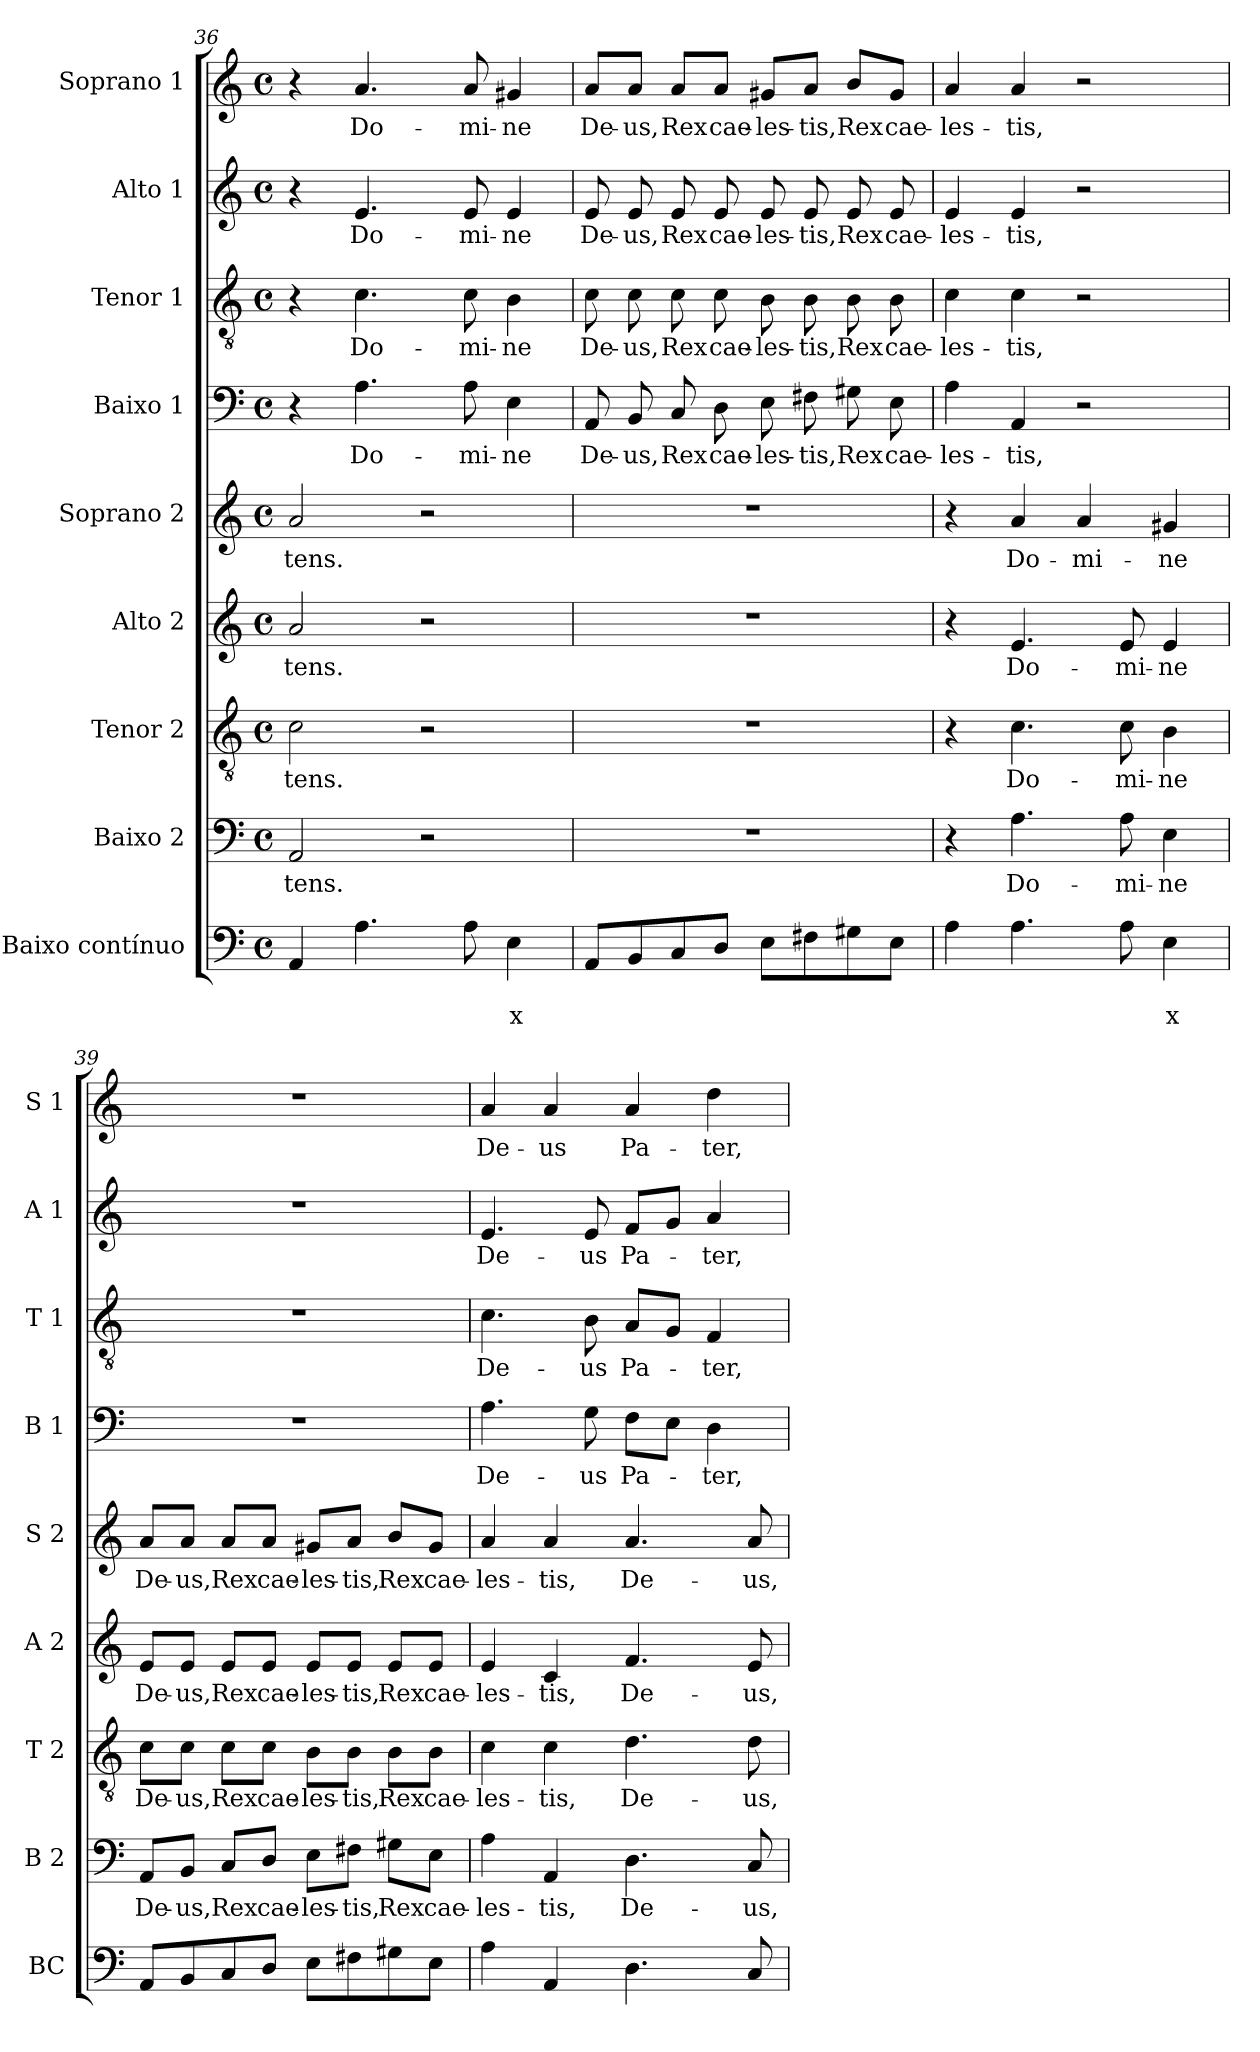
**kern	**text	**text	**kern	**text	**kern	**text	**kern	**text	**kern	**text	**kern	**text	**kern	**text	**kern	**text	**kern	**text
*part9	*part9	*part9	*part8	*part8	*part7	*part7	*part6	*part6	*part5	*part5	*part4	*part4	*part3	*part3	*part2	*part2	*part1	*part1
*staff9	*staff9	*staff9	*staff8	*staff8	*staff7	*staff7	*staff6	*staff6	*staff5	*staff5	*staff4	*staff4	*staff3	*staff3	*staff2	*staff2	*staff1	*staff1
*I"Baixo contínuo	*	*	*I"Baixo 2	*	*I"Tenor 2	*	*I"Alto 2	*	*I"Soprano 2	*	*I"Baixo 1	*	*I"Tenor 1	*	*I"Alto 1	*	*I"Soprano 1	*
*I'BC	*	*	*I'B 2	*	*I'T 2	*	*I'A 2	*	*I'S 2	*	*I'B 1	*	*I'T 1	*	*I'A 1	*	*I'S 1	*
!!LO:PB:g=z
*clefF4	*	*	*clefF4	*	*clefGv2	*	*clefG2	*	*clefG2	*	*clefF4	*	*clefGv2	*	*clefG2	*	*clefG2	*
*k[]	*	*	*k[]	*	*k[]	*	*k[]	*	*k[]	*	*k[]	*	*k[]	*	*k[]	*	*k[]	*
*C:	*	*	*C:	*	*C:	*	*C:	*	*C:	*	*C:	*	*C:	*	*C:	*	*C:	*
*M4/4	*	*	*M4/4	*	*M4/4	*	*M4/4	*	*M4/4	*	*M4/4	*	*M4/4	*	*M4/4	*	*M4/4	*
*met(c)	*	*	*met(c)	*	*met(c)	*	*met(c)	*	*met(c)	*	*met(c)	*	*met(c)	*	*met(c)	*	*met(c)	*
=36	=36	=36	=36	=36	=36	=36	=36	=36	=36	=36	=36	=36	=36	=36	=36	=36	=36	=36
!	!	!	!	!LO:LY:b	!	!LO:LY:b	!	!LO:LY:b	!	!LO:LY:b	!	!	!	!	!	!	!	!
4AA/	.	.	2AA/	-tens.	2c\	-tens.	2a/	-tens.	2a/	-tens.	4r	.	4r	.	4r	.	4r	.
!	!	!	!	!	!	!	!	!	!	!	!	!LO:LY:b	!	!LO:LY:b	!	!LO:LY:b	!	!LO:LY:b
4.A\	.	.	.	.	.	.	.	.	.	.	4.A\	Do-	4.c\	Do-	4.e/	Do-	4.a/	Do-
.	.	.	2r	.	2r	.	2r	.	2r	.	.	.	.	.	.	.	.	.
!	!	!	!	!	!	!	!	!	!	!	!	!LO:LY:b	!	!LO:LY:b	!	!LO:LY:b	!	!LO:LY:b
8A\	.	.	.	.	.	.	.	.	.	.	8A\	-mi-	8c\	-mi-	8e/	-mi-	8a/	-mi-
!	!	!LO:LY:b	!	!	!	!	!	!	!	!	!	!LO:LY:b	!	!LO:LY:b	!	!LO:LY:b	!	!LO:LY:b
4E\	.	x	.	.	.	.	.	.	.	.	4E\	-ne	4B\	-ne	4e/	-ne	4g#X/	-ne
=37	=37	=37	=37	=37	=37	=37	=37	=37	=37	=37	=37	=37	=37	=37	=37	=37	=37	=37
!	!	!	!	!	!	!	!	!	!	!	!	!LO:LY:b	!	!LO:LY:b	!	!LO:LY:b	!	!LO:LY:b
8AA/L	.	.	1r	.	1r	.	1r	.	1r	.	8AA/	De-	8c\	De-	8e/	De-	8a/L	De-
!	!	!	!	!	!	!	!	!	!	!	!	!LO:LY:b	!	!LO:LY:b	!	!LO:LY:b	!	!LO:LY:b
8BB/	.	.	.	.	.	.	.	.	.	.	8BB/	-us,	8c\	-us,	8e/	-us,	8a/J	-us,
!	!	!	!	!	!	!	!	!	!	!	!	!LO:LY:b	!	!LO:LY:b	!	!LO:LY:b	!	!LO:LY:b
8C/	.	.	.	.	.	.	.	.	.	.	8C/	Rex	8c\	Rex	8e/	Rex	8a/L	Rex
!	!	!	!	!	!	!	!	!	!	!	!	!LO:LY:b	!	!LO:LY:b	!	!LO:LY:b	!	!LO:LY:b
8D/J	.	.	.	.	.	.	.	.	.	.	8D\	cae-	8c\	cae-	8e/	cae-	8a/J	cae-
!	!	!	!	!	!	!	!	!	!	!	!	!LO:LY:b	!	!LO:LY:b	!	!LO:LY:b	!	!LO:LY:b
8E\L	.	.	.	.	.	.	.	.	.	.	8E\	-les-	8B\	-les-	8e/	-les-	8g#X/L	-les-
!	!	!	!	!	!	!	!	!	!	!	!	!LO:LY:b	!	!LO:LY:b	!	!LO:LY:b	!	!LO:LY:b
8F#X\	.	.	.	.	.	.	.	.	.	.	8F#X\	-tis,	8B\	-tis,	8e/	-tis,	8a/J	-tis,
!	!	!	!	!	!	!	!	!	!	!	!	!LO:LY:b	!	!LO:LY:b	!	!LO:LY:b	!	!LO:LY:b
8G#X\	.	.	.	.	.	.	.	.	.	.	8G#X\	Rex	8B\	Rex	8e/	Rex	8b/L	Rex
!	!	!	!	!	!	!	!	!	!	!	!	!LO:LY:b	!	!LO:LY:b	!	!LO:LY:b	!	!LO:LY:b
8E\J	.	.	.	.	.	.	.	.	.	.	8E\	cae-	8B\	cae-	8e/	cae-	8g#/J	cae-
=38	=38	=38	=38	=38	=38	=38	=38	=38	=38	=38	=38	=38	=38	=38	=38	=38	=38	=38
!	!	!	!	!	!	!	!	!	!	!	!	!LO:LY:b	!	!LO:LY:b	!	!LO:LY:b	!	!LO:LY:b
4A\	.	.	4r	.	4r	.	4r	.	4r	.	4A\	-les-	4c\	-les-	4e/	-les-	4a/	-les-
!	!	!	!	!LO:LY:b	!	!LO:LY:b	!	!LO:LY:b	!	!LO:LY:b	!	!LO:LY:b	!	!LO:LY:b	!	!LO:LY:b	!	!LO:LY:b
4.A\	.	.	4.A\	Do-	4.c\	Do-	4.e/	Do-	4a/	Do-	4AA/	-tis,	4c\	-tis,	4e/	-tis,	4a/	-tis,
!	!	!	!	!	!	!	!	!	!	!LO:LY:b	!	!	!	!	!	!	!	!
.	.	.	.	.	.	.	.	.	4a/	-mi-	2r	.	2r	.	2r	.	2r	.
!	!	!	!	!LO:LY:b	!	!LO:LY:b	!	!LO:LY:b	!	!	!	!	!	!	!	!	!	!
8A\	.	.	8A\	-mi-	8c\	-mi-	8e/	-mi-	.	.	.	.	.	.	.	.	.	.
!	!	!LO:LY:b	!	!LO:LY:b	!	!LO:LY:b	!	!LO:LY:b	!	!LO:LY:b	!	!	!	!	!	!	!	!
4E\	.	x	4E\	-ne	4B\	-ne	4e/	-ne	4g#X/	-ne	.	.	.	.	.	.	.	.
=39	=39	=39	=39	=39	=39	=39	=39	=39	=39	=39	=39	=39	=39	=39	=39	=39	=39	=39
!	!	!	!	!LO:LY:b	!	!LO:LY:b	!	!LO:LY:b	!	!LO:LY:b	!	!	!	!	!	!	!	!
8AA/L	.	.	8AA/L	De-	8c\L	De-	8e/L	De-	8a/L	De-	1r	.	1r	.	1r	.	1r	.
!	!	!	!	!LO:LY:b	!	!LO:LY:b	!	!LO:LY:b	!	!LO:LY:b	!	!	!	!	!	!	!	!
8BB/	.	.	8BB/J	-us,	8c\J	-us,	8e/J	-us,	8a/J	-us,	.	.	.	.	.	.	.	.
!	!	!	!	!LO:LY:b	!	!LO:LY:b	!	!LO:LY:b	!	!LO:LY:b	!	!	!	!	!	!	!	!
8C/	.	.	8C/L	Rex	8c\L	Rex	8e/L	Rex	8a/L	Rex	.	.	.	.	.	.	.	.
!	!	!	!	!LO:LY:b	!	!LO:LY:b	!	!LO:LY:b	!	!LO:LY:b	!	!	!	!	!	!	!	!
8D/J	.	.	8D/J	cae-	8c\J	cae-	8e/J	cae-	8a/J	cae-	.	.	.	.	.	.	.	.
!	!	!	!	!LO:LY:b	!	!LO:LY:b	!	!LO:LY:b	!	!LO:LY:b	!	!	!	!	!	!	!	!
8E\L	.	.	8E\L	-les-	8B\L	-les-	8e/L	-les-	8g#X/L	-les-	.	.	.	.	.	.	.	.
!	!	!	!	!LO:LY:b	!	!LO:LY:b	!	!LO:LY:b	!	!LO:LY:b	!	!	!	!	!	!	!	!
8F#X\	.	.	8F#X\J	-tis,	8B\J	-tis,	8e/J	-tis,	8a/J	-tis,	.	.	.	.	.	.	.	.
!	!	!	!	!LO:LY:b	!	!LO:LY:b	!	!LO:LY:b	!	!LO:LY:b	!	!	!	!	!	!	!	!
8G#X\	.	.	8G#X\L	Rex	8B\L	Rex	8e/L	Rex	8b/L	Rex	.	.	.	.	.	.	.	.
!	!	!	!	!LO:LY:b	!	!LO:LY:b	!	!LO:LY:b	!	!LO:LY:b	!	!	!	!	!	!	!	!
8E\J	.	.	8E\J	cae-	8B\J	cae-	8e/J	cae-	8g#/J	cae-	.	.	.	.	.	.	.	.
!!LO:PB:g=z
=40	=40	=40	=40	=40	=40	=40	=40	=40	=40	=40	=40	=40	=40	=40	=40	=40	=40	=40
!	!	!	!	!LO:LY:b	!	!LO:LY:b	!	!LO:LY:b	!	!LO:LY:b	!	!LO:LY:b	!	!LO:LY:b	!	!LO:LY:b	!	!LO:LY:b
4A\	.	.	4A\	-les-	4c\	-les-	4e/	-les-	4a/	-les-	4.A\	De-	4.c\	De-	4.e/	De-	4a/	De-
!	!	!	!	!LO:LY:b	!	!LO:LY:b	!	!LO:LY:b	!	!LO:LY:b	!	!	!	!	!	!	!	!LO:LY:b
4AA/	.	.	4AA/	-tis,	4c\	-tis,	4c/	-tis,	4a/	-tis,	.	.	.	.	.	.	4a/	-us
!	!	!	!	!	!	!	!	!	!	!	!	!LO:LY:b	!	!LO:LY:b	!	!LO:LY:b	!	!
.	.	.	.	.	.	.	.	.	.	.	8G\	-us	8B\	-us	8e/	-us	.	.
!	!	!	!	!LO:LY:b	!	!LO:LY:b	!	!LO:LY:b	!	!LO:LY:b	!	!LO:LY:b	!	!LO:LY:b	!	!LO:LY:b	!	!LO:LY:b
4.D\	.	.	4.D\	De-	4.d\	De-	4.f/	De-	4.a/	De-	8F\L	Pa-	8A/L	Pa-	8f/L	Pa-	4a/	Pa-
.	.	.	.	.	.	.	.	.	.	.	8E\J	.	8G/J	.	8g/J	.	.	.
!	!	!	!	!	!	!	!	!	!	!	!	!LO:LY:b	!	!LO:LY:b	!	!LO:LY:b	!	!LO:LY:b
.	.	.	.	.	.	.	.	.	.	.	4D\	-ter,	4F/	-ter,	4a/	-ter,	4dd\	-ter,
!	!	!	!	!LO:LY:b	!	!LO:LY:b	!	!LO:LY:b	!	!LO:LY:b	!	!	!	!	!	!	!	!
8C/	.	.	8C/	-us,	8d\	-us,	8e/	-us,	8a/	-us,	.	.	.	.	.	.	.	.
=	=	=	=	=	=	=	=	=	=	=	=	=	=	=	=	=	=	=
*-	*-	*-	*-	*-	*-	*-	*-	*-	*-	*-	*-	*-	*-	*-	*-	*-	*-	*-
